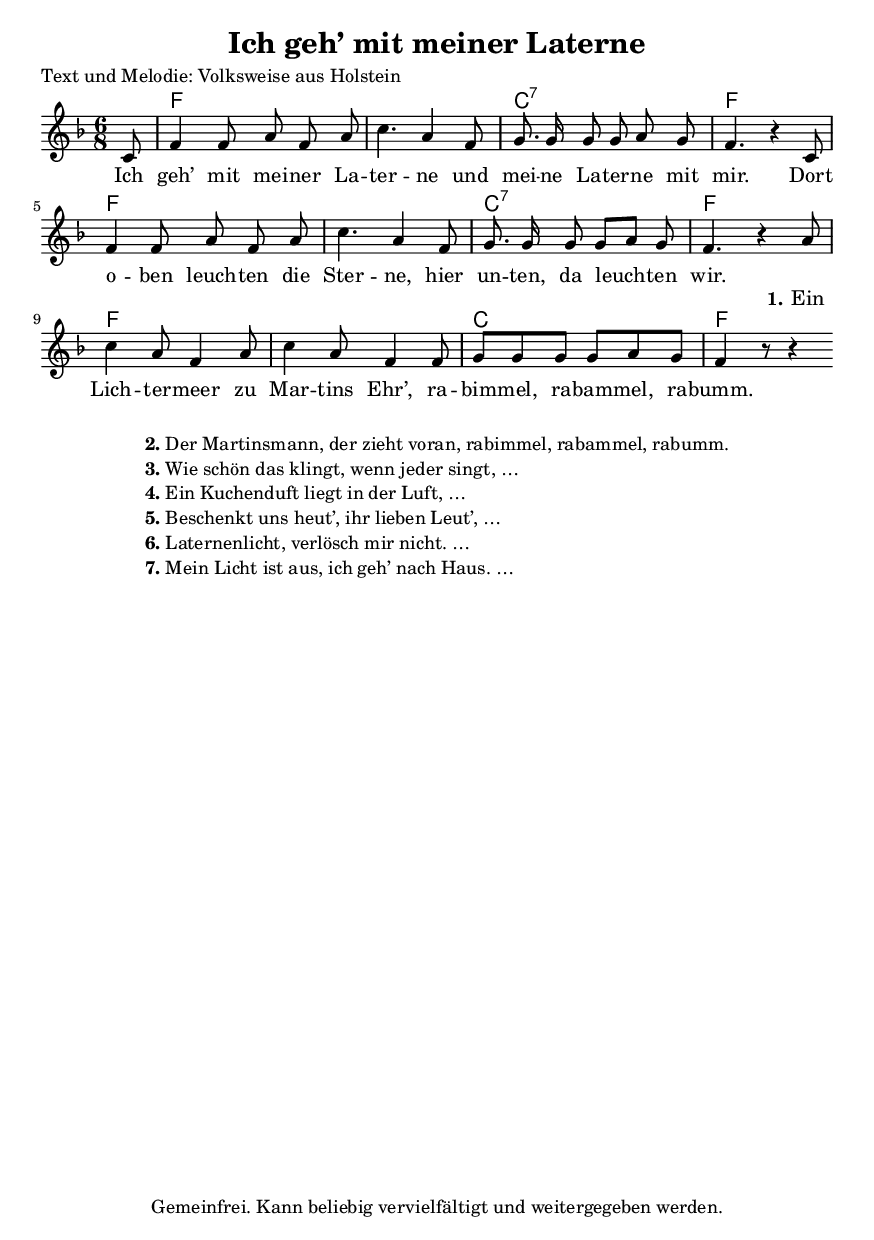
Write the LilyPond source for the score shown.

\version "2.12.3"
\header {
  title = "Ich geh’ mit meiner Laterne"
  poet = "Text und Melodie: Volksweise aus Holstein"
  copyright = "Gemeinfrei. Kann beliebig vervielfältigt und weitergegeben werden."
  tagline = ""
}

\include "deutsch.ly" %deutsche Noten- und Akkordbezeichnungen
%\pointAndClickOff %Debug-Hyperlinks im PDF deaktivieren
\include "default.ly"

#(set-global-staff-size 16)

global = {
  \autoBeamOff
  \key f \major
  \time 6/8
  \partial 8
}

akkorde = \chordmode {
  \set chordChanges = ##t
  s8 f1*6/8 f c:7 f f f c:7 f f f c f1*5/8
}

refrainmelodie = \relative c' {
  \clef treble
  \global
  c8 |
  f4 f8 a f a |
  c4. a4 f8 |
  g8. g16 g8 g a g |
  f4. r4 c8 |
  f4 f8 a f a |
  c4. a4 f8 |
  g8. g16 g8 g[ a] g |
  f4. r4
}

versmelodie = \relative c''{
  \bar "|:" a8 |
  c4 a8 f4 a8 |
  c4 a8 f4 f8 |
  g8 g g g a g |
  f4 r8 r4 \bar ":|"
}

refraintext = \lyricmode {
  Ich geh’ mit mei -- ner La -- ter -- ne
  und mei -- ne La -- ter -- ne mit mir.
  Dort o -- ben leuch -- ten die Ster -- ne,
  hier un -- ten, da leuch -- ten wir.
}

verstext = \lyricmode {
  \set stanza = "1."
  Ein Lich -- ter -- meer zu Mar -- tins Ehr’,
  ra -- bim -- mel, ra -- bam -- mel, ra -- bumm.
}

\score {
  <<
    \new ChordNames { \akkorde }
    \new Voice = "Refrain" {
      \refrainmelodie
      \new Voice = "Strophe" { \versmelodie }
    }
    \new Lyrics \lyricsto "Refrain" { \refraintext }
    \new Lyrics \lyricsto "Strophe" { \verstext }
  >>
}

\markup {
  \fill-line {
    \hspace #0.1
    \column {
      %\line { " " }
      %\line { " " }
      \line {
        \bold "2."
        \column {
          "Der Martinsmann, der zieht voran, rabimmel, rabammel, rabumm."
        }
      }
      \line {
        \bold "3."
        \column {
          "Wie schön das klingt, wenn jeder singt, …"
        }
      }
      \line {
        \bold "4."
        \column {
          "Ein Kuchenduft liegt in der Luft, …"
        }
      }
      \line {
        \bold "5."
        \column {
          "Beschenkt uns heut’, ihr lieben Leut’, …"
        }
      }
      \line {
        \bold "6."
        \column {
          "Laternenlicht, verlösch mir nicht. …"
        }
      }
      \line {
        \bold "7."
        \column {
          "Mein Licht ist aus, ich geh’ nach Haus. …"
        }
      }
    }
    \hspace #0.1
  }
}

 % some settings % vim: sw=2 et
